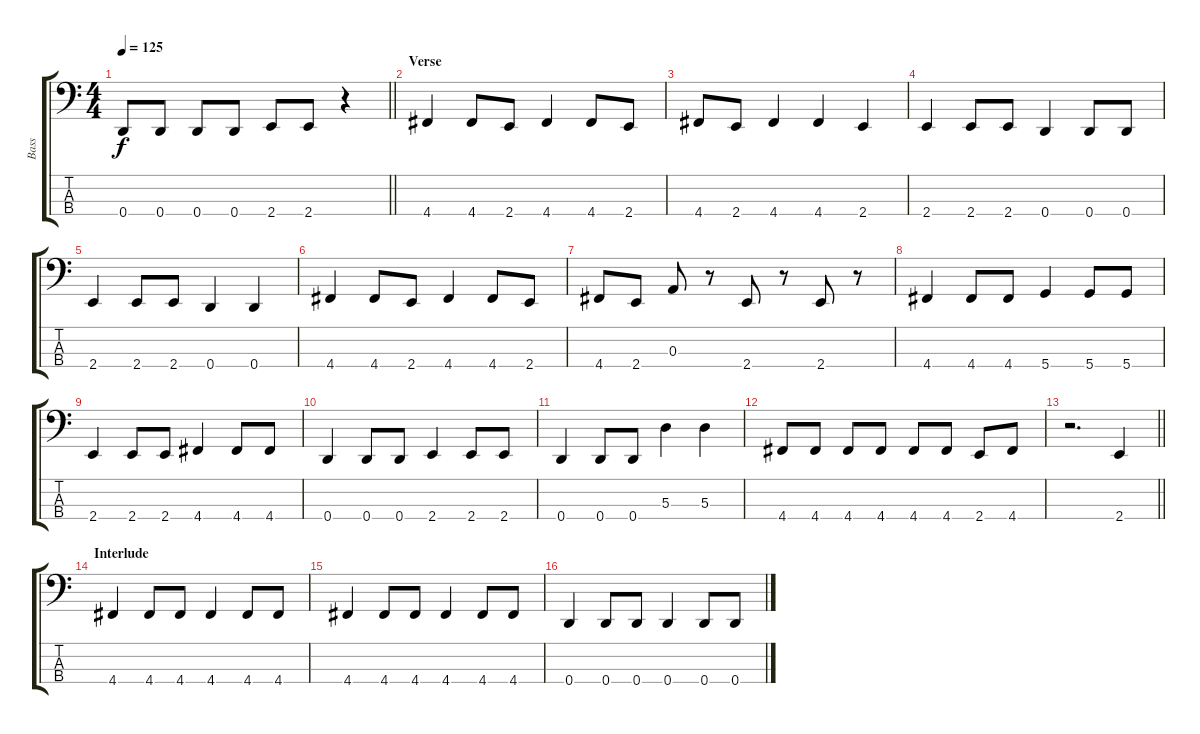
\track ("Bass" "Bass") {instrument electricbasspick}
\staff {score tabs}
\tuning (G2 D2 A1 D1) {hide}
\ts (4 4)
\tempo 125
\clef f4
\barLineRight lightlight
\ks c
0.4.8{dy f} 0.4.8 0.4.8 0.4.8 2.4.8 2.4.8 r.4 |
\section ("" "Verse")
4.4.4 4.4.8 2.4.8 4.4.4 4.4.8 2.4.8 |
4.4.8 2.4.8 4.4.4 4.4.4 2.4.4 |
2.4.4 2.4.8 2.4.8 0.4.4 0.4.8 0.4.8 |
2.4.4 2.4.8 2.4.8 0.4.4 0.4.4 |
4.4.4 4.4.8 2.4.8 4.4.4 4.4.8 2.4.8 |
4.4.8 2.4.8 0.3.8 r.8 2.4.8 r.8 2.4.8 r.8 |
4.4.4 4.4.8 4.4.8 5.4.4 5.4.8 5.4.8 |
2.4.4 2.4.8 2.4.8 4.4.4 4.4.8 4.4.8 |
0.4.4 0.4.8 0.4.8 2.4.4 2.4.8 2.4.8 |
0.4.4 0.4.8 0.4.8 5.3.4 5.3.4 |
4.4.8 4.4.8 4.4.8 4.4.8 4.4.8 4.4.8 2.4.8 4.4.8 |
\barLineRight lightlight
r.2{d} 2.4.4 |
\section ("" "Interlude")
4.4.4 4.4.8 4.4.8 4.4.4 4.4.8 4.4.8 |
4.4.4 4.4.8 4.4.8 4.4.4 4.4.8 4.4.8 |
0.4.4 0.4.8 0.4.8 0.4.4 0.4.8 0.4.8
